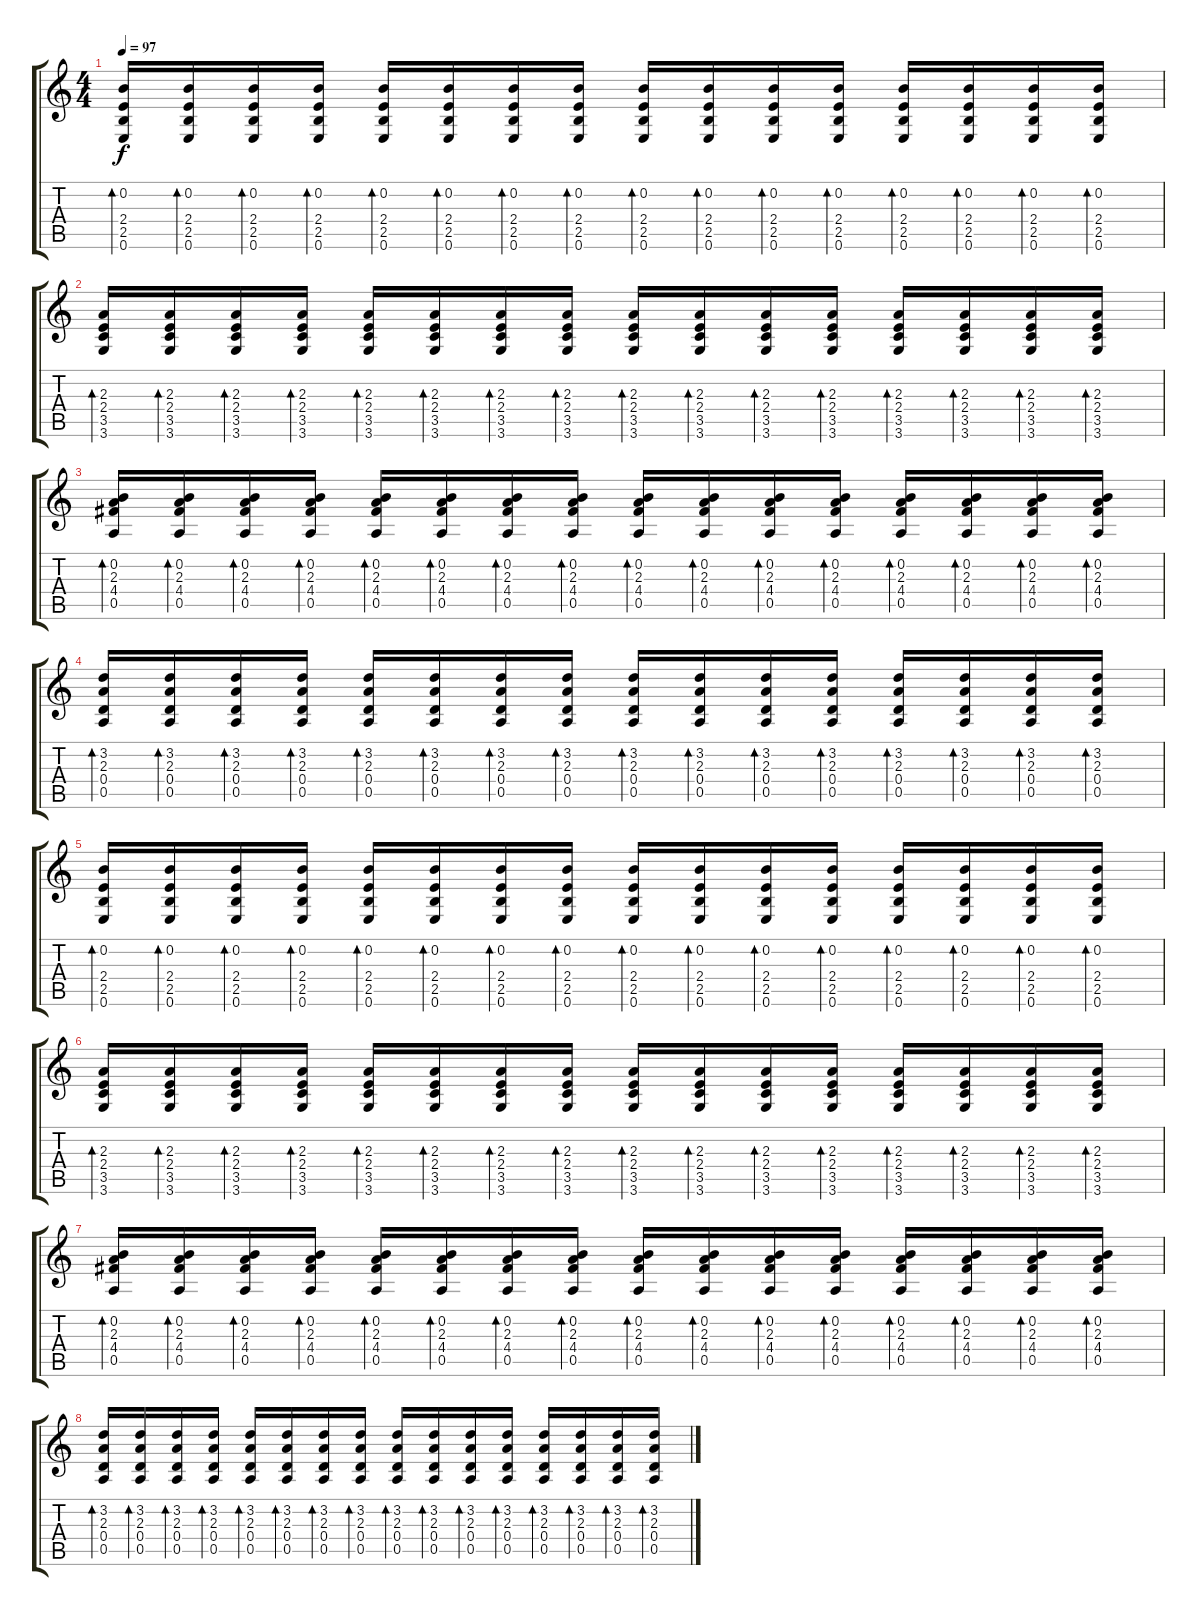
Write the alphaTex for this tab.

\track "" {instrument electricguitarclean}
\staff {score tabs}
\tuning (E4 B3 G3 D3 A2 E2) {hide}
\ts (4 4)
\tempo 97
\clef g2
\ks c
(0.2 2.4 2.5 0.6).16{bd 30 dy f volume 9 instrument electricguitarclean} (0.2 2.4 2.5 0.6).16{bd 30} (0.2 2.4 2.5 0.6).16{bd 30} (0.2 2.4 2.5 0.6).16{bd 30} (0.2 2.4 2.5 0.6).16{bd 30} (0.2 2.4 2.5 0.6).16{bd 30} (0.2 2.4 2.5 0.6).16{bd 30} (0.2 2.4 2.5 0.6).16{bd 30} (0.2 2.4 2.5 0.6).16{bd 30} (0.2 2.4 2.5 0.6).16{bd 30} (0.2 2.4 2.5 0.6).16{bd 30} (0.2 2.4 2.5 0.6).16{bd 30} (0.2 2.4 2.5 0.6).16{bd 30} (0.2 2.4 2.5 0.6).16{bd 30} (0.2 2.4 2.5 0.6).16{bd 30} (0.2 2.4 2.5 0.6).16{bd 30} |
(2.3 2.4 3.5 3.6).16{bd 30 volume 9} (2.3 2.4 3.5 3.6).16{bd 30} (2.3 2.4 3.5 3.6).16{bd 30} (2.3 2.4 3.5 3.6).16{bd 30} (2.3 2.4 3.5 3.6).16{bd 30} (2.3 2.4 3.5 3.6).16{bd 30} (2.3 2.4 3.5 3.6).16{bd 30} (2.3 2.4 3.5 3.6).16{bd 30} (2.3 2.4 3.5 3.6).16{bd 30} (2.3 2.4 3.5 3.6).16{bd 30} (2.3 2.4 3.5 3.6).16{bd 30} (2.3 2.4 3.5 3.6).16{bd 30} (2.3 2.4 3.5 3.6).16{bd 30} (2.3 2.4 3.5 3.6).16{bd 30} (2.3 2.4 3.5 3.6).16{bd 30} (2.3 2.4 3.5 3.6).16{bd 30} |
(0.2 2.3 4.4 0.5).16{bd 30 volume 8} (0.2 2.3 4.4 0.5).16{bd 30} (0.2 2.3 4.4 0.5).16{bd 30} (0.2 2.3 4.4 0.5).16{bd 30} (0.2 2.3 4.4 0.5).16{bd 30} (0.2 2.3 4.4 0.5).16{bd 30} (0.2 2.3 4.4 0.5).16{bd 30} (0.2 2.3 4.4 0.5).16{bd 30} (0.2 2.3 4.4 0.5).16{bd 30} (0.2 2.3 4.4 0.5).16{bd 30} (0.2 2.3 4.4 0.5).16{bd 30} (0.2 2.3 4.4 0.5).16{bd 30} (0.2 2.3 4.4 0.5).16{bd 30} (0.2 2.3 4.4 0.5).16{bd 30} (0.2 2.3 4.4 0.5).16{bd 30} (0.2 2.3 4.4 0.5).16{bd 30} |
(3.2 2.3 0.4 0.5).16{bd 30 volume 8} (3.2 2.3 0.4 0.5).16{bd 30} (3.2 2.3 0.4 0.5).16{bd 30} (3.2 2.3 0.4 0.5).16{bd 30} (3.2 2.3 0.4 0.5).16{bd 30} (3.2 2.3 0.4 0.5).16{bd 30} (3.2 2.3 0.4 0.5).16{bd 30} (3.2 2.3 0.4 0.5).16{bd 30} (3.2 2.3 0.4 0.5).16{bd 30} (3.2 2.3 0.4 0.5).16{bd 30} (3.2 2.3 0.4 0.5).16{bd 30} (3.2 2.3 0.4 0.5).16{bd 30} (3.2 2.3 0.4 0.5).16{bd 30} (3.2 2.3 0.4 0.5).16{bd 30} (3.2 2.3 0.4 0.5).16{bd 30} (3.2 2.3 0.4 0.5).16{bd 30} |
(0.2 2.4 2.5 0.6).16{bd 30 volume 7} (0.2 2.4 2.5 0.6).16{bd 30} (0.2 2.4 2.5 0.6).16{bd 30} (0.2 2.4 2.5 0.6).16{bd 30} (0.2 2.4 2.5 0.6).16{bd 30} (0.2 2.4 2.5 0.6).16{bd 30} (0.2 2.4 2.5 0.6).16{bd 30} (0.2 2.4 2.5 0.6).16{bd 30} (0.2 2.4 2.5 0.6).16{bd 30} (0.2 2.4 2.5 0.6).16{bd 30} (0.2 2.4 2.5 0.6).16{bd 30} (0.2 2.4 2.5 0.6).16{bd 30} (0.2 2.4 2.5 0.6).16{bd 30} (0.2 2.4 2.5 0.6).16{bd 30} (0.2 2.4 2.5 0.6).16{bd 30} (0.2 2.4 2.5 0.6).16{bd 30} |
(2.3 2.4 3.5 3.6).16{bd 30 volume 7} (2.3 2.4 3.5 3.6).16{bd 30} (2.3 2.4 3.5 3.6).16{bd 30} (2.3 2.4 3.5 3.6).16{bd 30} (2.3 2.4 3.5 3.6).16{bd 30} (2.3 2.4 3.5 3.6).16{bd 30} (2.3 2.4 3.5 3.6).16{bd 30} (2.3 2.4 3.5 3.6).16{bd 30} (2.3 2.4 3.5 3.6).16{bd 30} (2.3 2.4 3.5 3.6).16{bd 30} (2.3 2.4 3.5 3.6).16{bd 30} (2.3 2.4 3.5 3.6).16{bd 30} (2.3 2.4 3.5 3.6).16{bd 30} (2.3 2.4 3.5 3.6).16{bd 30} (2.3 2.4 3.5 3.6).16{bd 30} (2.3 2.4 3.5 3.6).16{bd 30} |
(0.2 2.3 4.4 0.5).16{bd 30 volume 6} (0.2 2.3 4.4 0.5).16{bd 30} (0.2 2.3 4.4 0.5).16{bd 30} (0.2 2.3 4.4 0.5).16{bd 30} (0.2 2.3 4.4 0.5).16{bd 30} (0.2 2.3 4.4 0.5).16{bd 30} (0.2 2.3 4.4 0.5).16{bd 30} (0.2 2.3 4.4 0.5).16{bd 30} (0.2 2.3 4.4 0.5).16{bd 30} (0.2 2.3 4.4 0.5).16{bd 30} (0.2 2.3 4.4 0.5).16{bd 30} (0.2 2.3 4.4 0.5).16{bd 30} (0.2 2.3 4.4 0.5).16{bd 30} (0.2 2.3 4.4 0.5).16{bd 30} (0.2 2.3 4.4 0.5).16{bd 30} (0.2 2.3 4.4 0.5).16{bd 30} |
(3.2 2.3 0.4 0.5).16{bd 30 volume 6} (3.2 2.3 0.4 0.5).16{bd 30} (3.2 2.3 0.4 0.5).16{bd 30} (3.2 2.3 0.4 0.5).16{bd 30} (3.2 2.3 0.4 0.5).16{bd 30} (3.2 2.3 0.4 0.5).16{bd 30} (3.2 2.3 0.4 0.5).16{bd 30} (3.2 2.3 0.4 0.5).16{bd 30} (3.2 2.3 0.4 0.5).16{bd 30} (3.2 2.3 0.4 0.5).16{bd 30} (3.2 2.3 0.4 0.5).16{bd 30} (3.2 2.3 0.4 0.5).16{bd 30} (3.2 2.3 0.4 0.5).16{bd 30} (3.2 2.3 0.4 0.5).16{bd 30} (3.2 2.3 0.4 0.5).16{bd 30} (3.2 2.3 0.4 0.5).16{bd 30}
